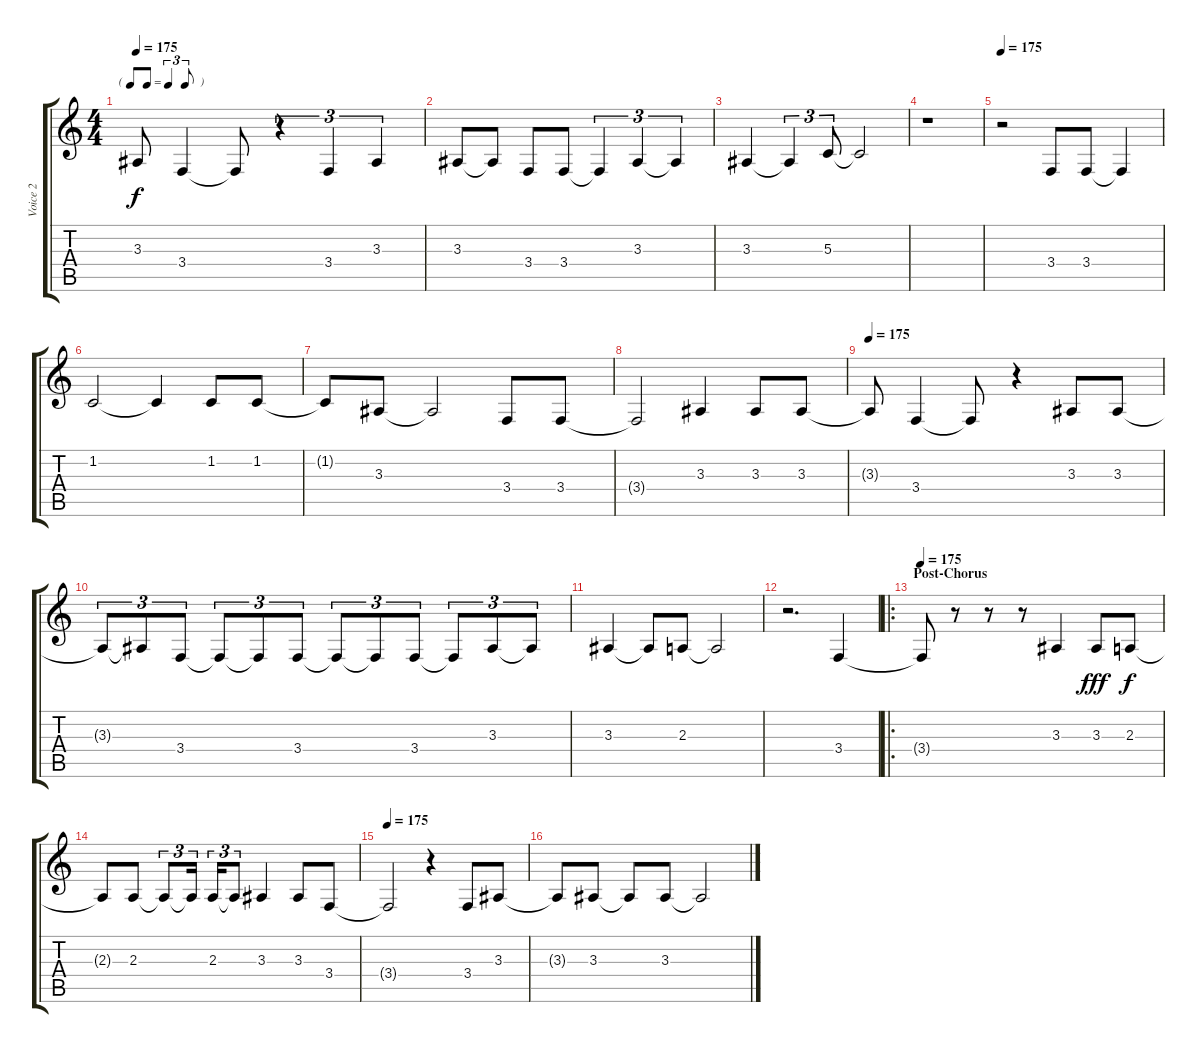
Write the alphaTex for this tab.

\track ("Voice 2" "Voice 2") {instrument sopranosax}
\staff {score tabs}
\tuning (E4 B3 G3 D3 A2 E2) {hide}
\ts (4 4)
\tf triplet8th
\tempo 175
\clef g2
\ks c
3.3{t}.8{dy f} 3.4.4 3.4{t}.8 r.4{tu (3 2)} 3.4.4{tu (3 2)} 3.3.4{tu (3 2)} |
3.3.8 3.3{t}.8 3.4.8 3.4.8 3.4{t}.4{tu (3 2)} 3.3.4{tu (3 2)} 3.3{t}.4{tu (3 2)} |
3.3.4 3.3{t}.4{tu (3 2)} 5.3.8{tu (3 2)} 5.3{t}.2 |
r.1 |
\tempo 175
r.2 3.4.8 3.4.8 3.4{t}.4 |
1.2.2 1.2{t}.4 1.2.8 1.2.8 |
1.2{t}.8 3.3.8 3.3{t}.2 3.4.8 3.4.8 |
3.4{t}.2 3.3.4 3.3.8 3.3.8 |
\tempo 175
3.3{t}.8 3.4.4 3.4{t}.8 r.4 3.3.8 3.3.8 |
3.3{t}.8{tu (3 2)} 3.3{t}.8{tu (3 2)} 3.4.8{tu (3 2)} 3.4{t}.8{tu (3 2)} 3.4{t}.8{tu (3 2)} 3.4.8{tu (3 2)} 3.4{t}.8{tu (3 2)} 3.4{t}.8{tu (3 2)} 3.4.8{tu (3 2)} 3.4{t}.8{tu (3 2)} 3.3.8{tu (3 2)} 3.3{t}.8{tu (3 2)} |
3.3.4 3.3{t}.8 2.3.8 2.3{t}.2 |
r.2{d} 3.4.4 |
\ro
\section ("" "Post-Chorus")
\tempo 175
3.4{t}.8 r.8 r.8 r.8 3.3.4 3.3.8{dy fff} 2.3.8{dy f} |
2.3{t}.8 2.3.8 2.3{t}.8{tu (3 2)} 2.3{t}.16{tu (3 2)} 2.3.16{tu (3 2)} 2.3{t}.8{tu (3 2)} 3.3.4 3.3.8 3.4.8 |
\tempo 175
3.4{t}.2 r.4 3.4.8 3.3.8 |
3.3{t}.8 3.3.8 3.3{t}.8 3.3.8 3.3{t}.2
